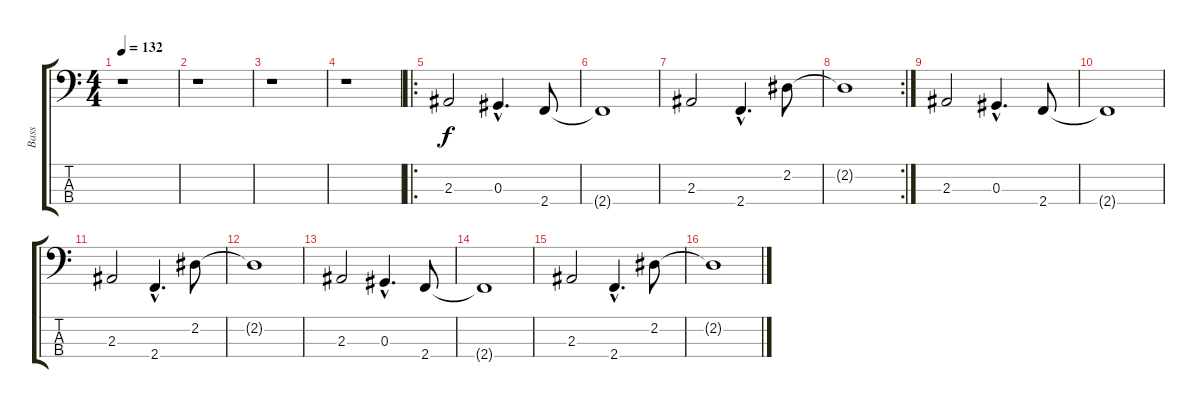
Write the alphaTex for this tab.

\track ("Bass" "Bass") {instrument electricbassfinger}
\staff {score tabs}
\tuning (Gb2 Db2 Ab1 Eb1) {hide}
\ts (4 4)
\tempo 132
\clef f4
\ks c
r.1{dy f instrument electricbassfinger} |
r.1 |
r.1 |
r.1 |
\ro
2.3.2 0.3{hac}.4{d} 2.4.8 |
2.4{t}.1 |
2.3.2 2.4{hac}.4{d} 2.2.8 |
\rc 2
2.2{t}.1 |
2.3.2 0.3{hac}.4{d} 2.4.8 |
2.4{t}.1 |
2.3.2 2.4{hac}.4{d} 2.2.8 |
2.2{t}.1 |
2.3.2 0.3{hac}.4{d} 2.4.8 |
2.4{t}.1 |
2.3.2 2.4{hac}.4{d} 2.2.8 |
2.2{t}.1
